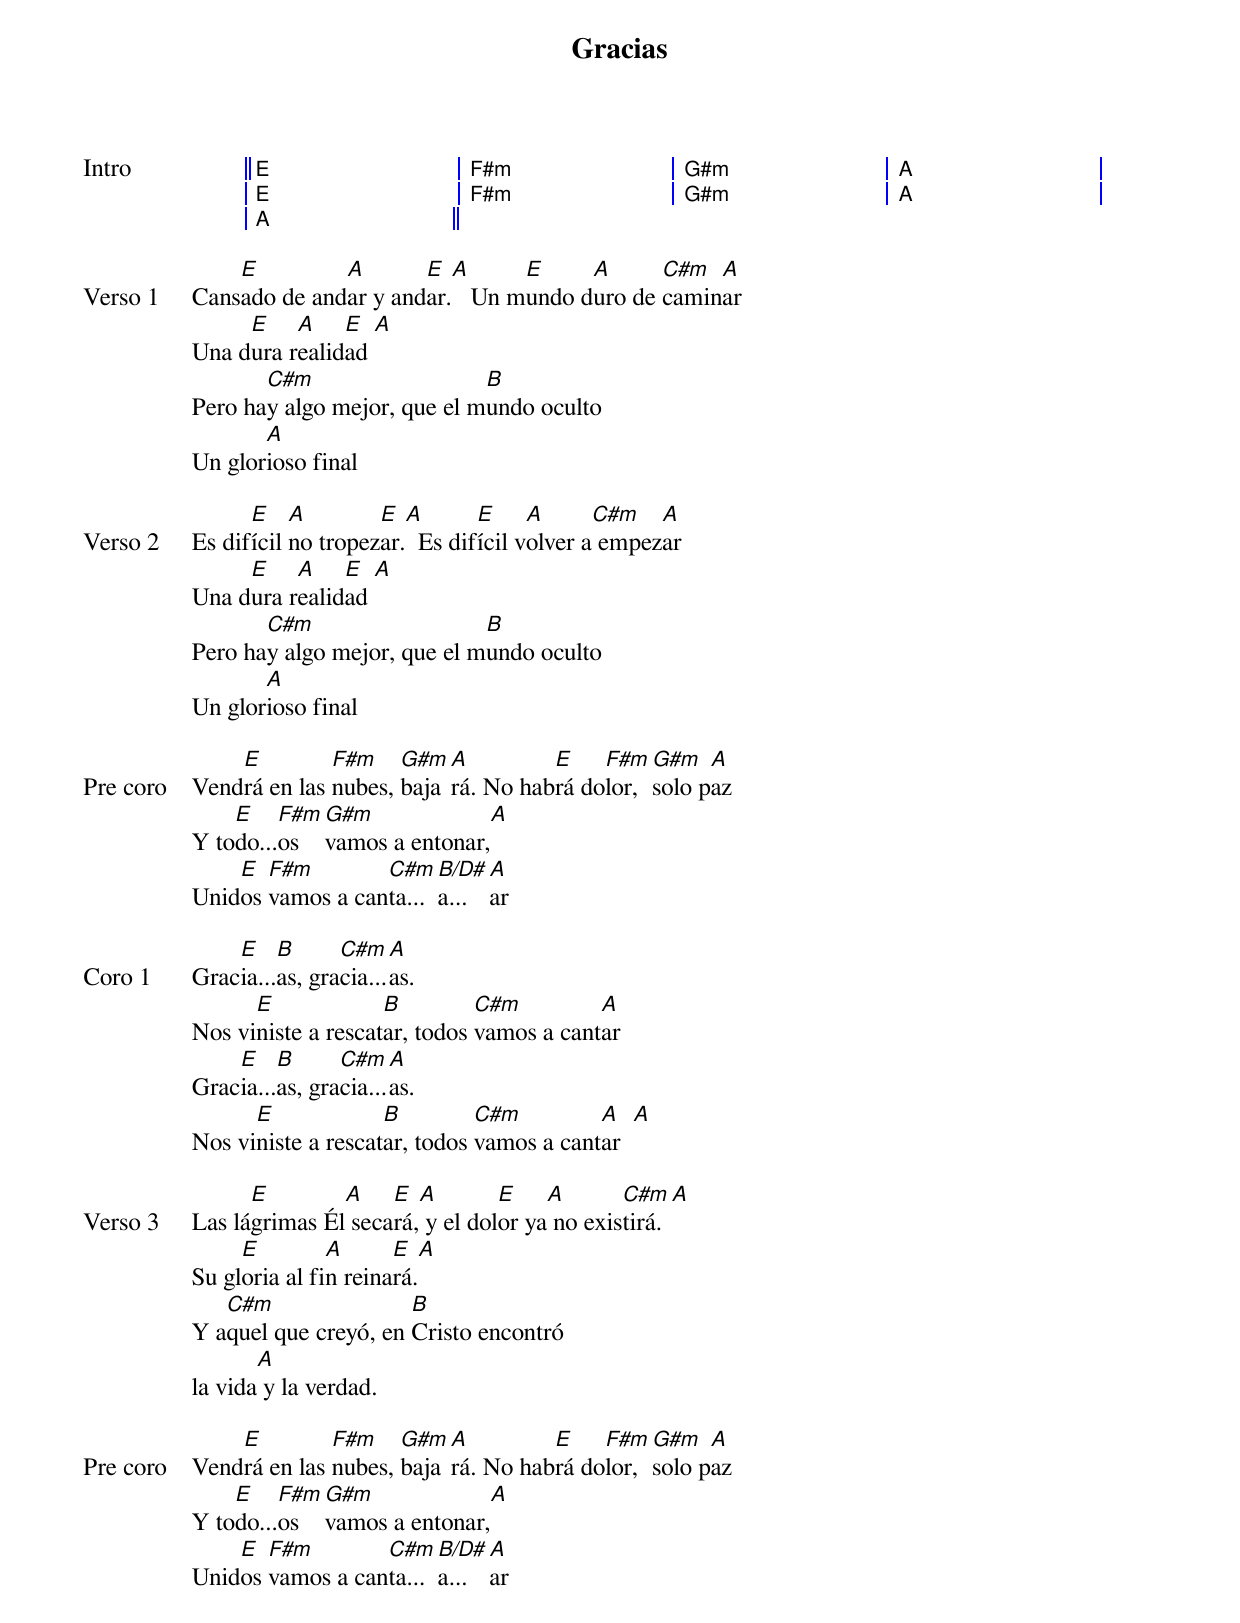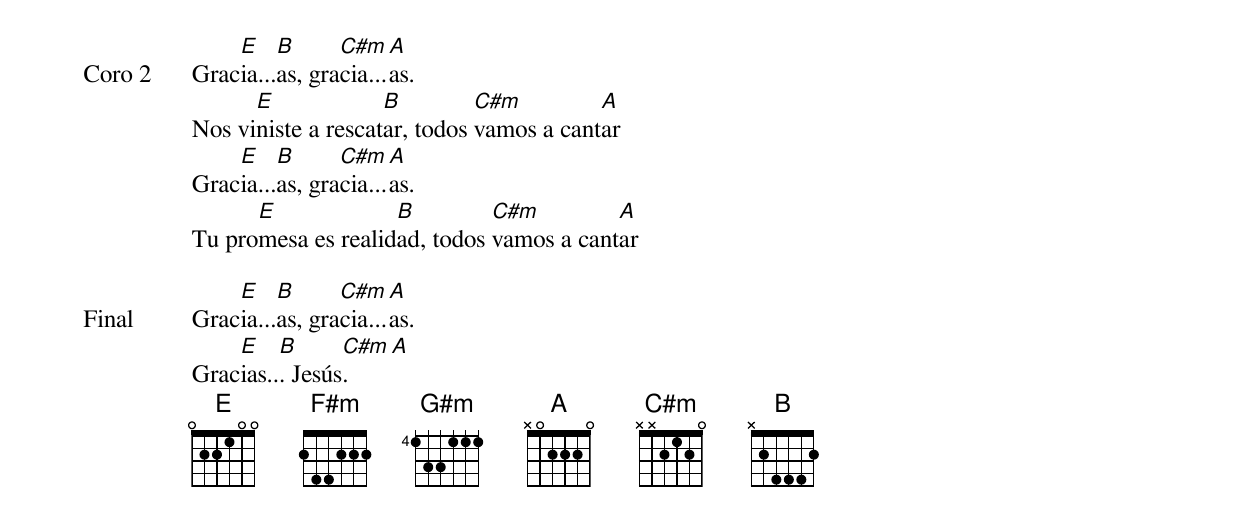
{title: Gracias}
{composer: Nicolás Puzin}
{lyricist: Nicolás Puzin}

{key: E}
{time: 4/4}
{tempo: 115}

{start_of_grid label="Intro"}
|| E . . . | F#m . . . | G#m  . . . | A  . . . |
|  E . . . | F#m . . . | G#m  . . . | A  . . . |
|  A . . . ||
{end_of_grid}

{start_of_section: Verso 1}
Cans[E]ado de and[A]ar y and[E]ar.[A]   Un m[E]undo d[A]uro de [C#m]camin[A]ar
Una d[E]ura r[A]ealid[E]ad [A]
Pero ha[C#m]y algo mejor, que el m[B]undo oculto
Un glor[A]ioso final
{end_of_section}

{start_of_section: Verso 2}
Es dif[E]ícil [A]no tropez[E]ar.[A]  Es dif[E]ícil v[A]olver a[C#m] empez[A]ar
Una d[E]ura r[A]ealid[E]ad [A]
Pero ha[C#m]y algo mejor, que el m[B]undo oculto
Un glor[A]ioso final
{end_of_section}

{start_of_section: Pre coro}
Vend[E]rá en las [F#m]nubes, [G#m]baja[A]rá. No hab[E]rá do[F#m]lor, [G#m]solo p[A]az
Y to[E]do...[F#m]os [G#m]vamos a entonar,[A]
Unid[E]os [F#m]vamos a can[C#m]ta...[B/D#]a...[A]ar
{end_of_section}

{start_of_section: Coro 1}
Grac[E]ia...[B]as, gra[C#m]cia...[A]as.
Nos vi[E]niste a rescat[B]ar, todos [C#m]vamos a cant[A]ar
Grac[E]ia...[B]as, gra[C#m]cia...[A]as.
Nos vi[E]niste a rescat[B]ar, todos [C#m]vamos a cant[A]ar  [A]
{end_of_section}

{start_of_section: Verso 3}
Las lá[E]grimas Él[A] seca[E]rá,[A] y el dol[E]or ya[A] no exis[C#m]tirá.[A]
Su gl[E]oria al fi[A]n reina[E]rá.[A]
Y a[C#m]quel que creyó, en [B]Cristo encontró
la vida[A] y la verdad.
{end_of_section}

{start_of_section: Pre coro}
Vend[E]rá en las [F#m]nubes, [G#m]baja[A]rá. No hab[E]rá do[F#m]lor, [G#m]solo p[A]az
Y to[E]do...[F#m]os [G#m]vamos a entonar,[A]
Unid[E]os [F#m]vamos a can[C#m]ta...[B/D#]a...[A]ar
{end_of_section}

{start_of_section: Coro 2}
Grac[E]ia...[B]as, gra[C#m]cia...[A]as.
Nos vi[E]niste a rescat[B]ar, todos [C#m]vamos a cant[A]ar
Grac[E]ia...[B]as, gra[C#m]cia...[A]as.
Tu pro[E]mesa es realid[B]ad, todos [C#m]vamos a cant[A]ar
{end_of_section}

{start_of_section: Final}
Grac[E]ia...[B]as, gra[C#m]cia...[A]as.
Grac[E]ias..[B]. Jesús[C#m].     [A]
{end_of_section}
